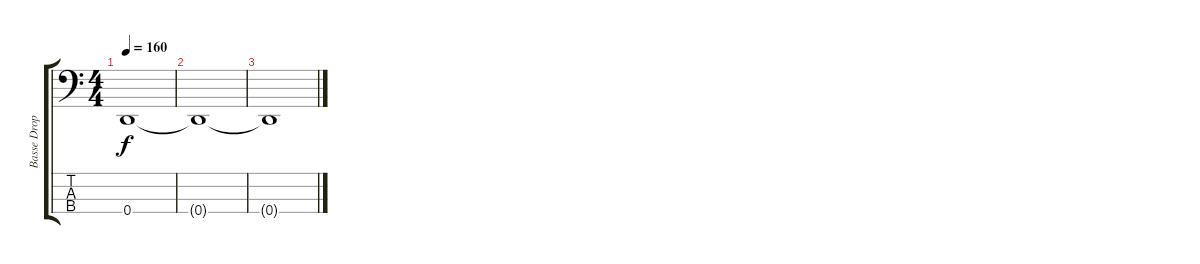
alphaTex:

\track ("Basse Dropped D ( Chris )" "Basse Drop") {instrument electricbassfinger}
\staff {score tabs}
\tuning (G2 D2 A1 D1) {hide}
\ts (4 4)
\tempo 160
\clef f4
\ks c
0.4{t}.1{dy f} |
0.4{t}.1{volume 0} |
0.4{t}.1
